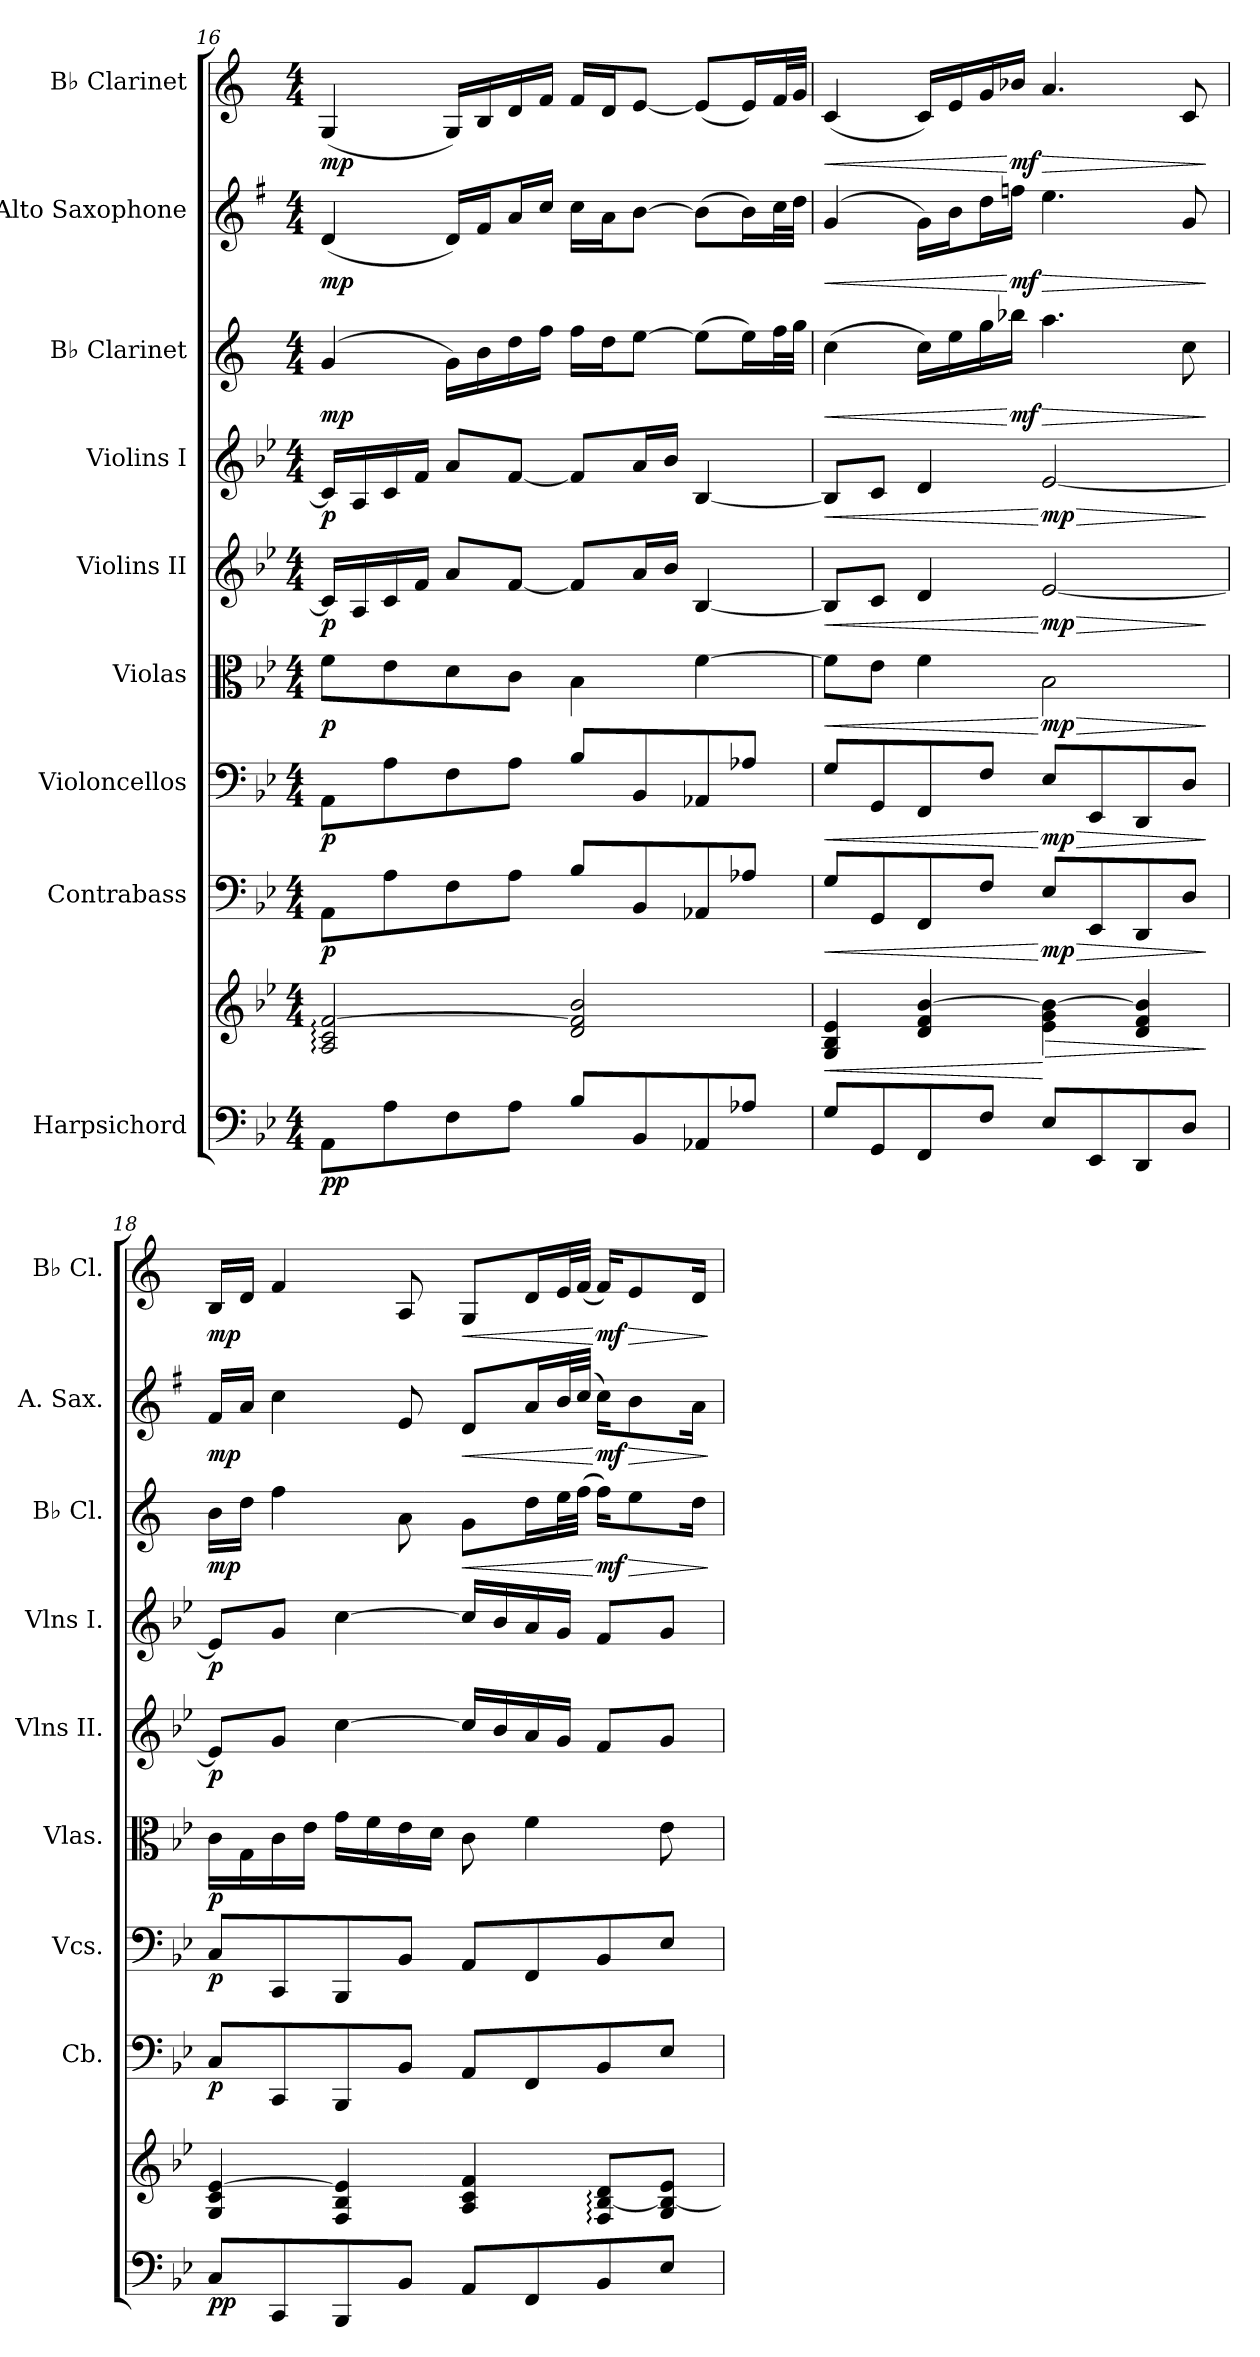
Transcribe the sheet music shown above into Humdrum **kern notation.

**kern	**kern	**dynam	**kern	**dynam	**kern	**dynam	**kern	**dynam	**kern	**dynam	**kern	**dynam	**kern	**dynam	**kern	**dynam	**kern	**dynam
*part9	*part9	*part9	*part8	*part8	*part7	*part7	*part6	*part6	*part5	*part5	*part4	*part4	*part3	*part3	*part2	*part2	*part1	*part1
*staff10	*staff9	*staff9/10	*staff8	*staff8	*staff7	*staff7	*staff6	*staff6	*staff5	*staff5	*staff4	*staff4	*staff3	*staff3	*staff2	*staff2	*staff1	*staff1
*I"Harpsichord	*	*	*I"Contrabass	*	*I"Violoncellos	*	*I"Violas	*	*I"Violins II	*	*I"Violins I	*	*I"B♭ Clarinet	*	*I"Alto Saxophone	*	*I"B♭ Clarinet	*
*	*	*	*I'Cb.	*	*I'Vcs.	*	*I'Vlas.	*	*I'Vlns II.	*	*I'Vlns I.	*	*I'B♭ Cl.	*	*I'A. Sax.	*	*I'B♭ Cl.	*
*clefF4	*clefG2	*	*clefF4	*	*clefF4	*	*clefC3	*	*clefG2	*	*clefG2	*	*clefG2	*	*clefG2	*	*clefG2	*
*	*	*	*ITrd7c12	*	*	*	*	*	*	*	*	*	*ITrd1c2	*	*ITrd5c9	*	*ITrd1c2	*
*k[b-e-]	*k[b-e-]	*	*k[b-e-]	*	*k[b-e-]	*	*k[b-e-]	*	*k[b-e-]	*	*k[b-e-]	*	*k[b-e-]	*	*k[b-e-]	*	*k[b-e-]	*
*M4/4	*M4/4	*	*M4/4	*	*M4/4	*	*M4/4	*	*M4/4	*	*M4/4	*	*M4/4	*	*M4/4	*	*M4/4	*
=16	=16	=16	=16	=16	=16	=16	=16	=16	=16	=16	=16	=16	=16	=16	=16	=16	=16	=16
!	!	!LO:DY:b=2	!	!	!	!	!	!	!	!	!	!	!	!	!	!	!	!
!	!	!LO:DY:n=1:b	!	!LO:DY:b	!	!LO:DY:b	!	!LO:DY:b	!	!LO:DY:b	!	!LO:DY:b	!	!LO:DY:b	!	!LO:DY:b	!	!LO:DY:b
8AA/L	2A/: 2c/: [2f/:	p p	8AAA/L	p	8AA/L	p	8f\L	p	16c/LL]	p	16c/LL]	p	(4f/	mp	(4F/	mp	(4F/	mp
.	.	.	.	.	.	.	.	.	16A/	.	16A/	.	.	.	.	.	.	.
8A\	.	.	8AA\	.	8A\	.	8e-\	.	16c/	.	16c/	.	.	.	.	.	.	.
.	.	.	.	.	.	.	.	.	16f/JJ	.	16f/JJ	.	.	.	.	.	.	.
8F\	.	.	8FF\	.	8F\	.	8d\	.	8a/L	.	8a/L	.	16f/LL)	.	16F/LL)	.	16F/LL)	.
.	.	.	.	.	.	.	.	.	.	.	.	.	16a\	.	16A/J	.	16A/	.
8A\J	.	.	8AA\J	.	8A\J	.	8c\J	.	[8f/J	.	[8f/J	.	16cc\	.	16c/L	.	16c/	.
.	.	.	.	.	.	.	.	.	.	.	.	.	16ee-\JJ	.	16e-/JJ	.	16e-/JJ	.
8B-\L	2d/ 2f/] 2b-/	.	8BB-\L	.	8B-\L	.	4B-\	.	8f/L]	.	8f/L]	.	16ee-\LL	.	16e-\LL	.	16e-/LL	.
.	.	.	.	.	.	.	.	.	.	.	.	.	16cc\J	.	16c\J	.	16c/J	.
8BB-/	.	.	8BBB-/	.	8BB-/	.	.	.	16a/L	.	16a/L	.	[8dd\J	.	[8d\J	.	[8d/J	.
.	.	.	.	.	.	.	.	.	16b-\JJ	.	16b-\JJ	.	.	.	.	.	.	.
8AA-X/	.	.	8AAA-X/	.	8AA-X/	.	[4f\	.	[4B-/	.	[4B-/	.	(8dd\L]	.	(8d\L]	.	(8d/L]	.
8A-X\J	.	.	8AA-X\J	.	8A-X\J	.	.	.	.	.	.	.	16dd\L)	.	16d\L)	.	16d/L)	.
.	.	.	.	.	.	.	.	.	.	.	.	.	32ee-\L	.	32e-\L	.	32e-/L	.
.	.	.	.	.	.	.	.	.	.	.	.	.	32ff\JJJ	.	32f\JJJ	.	32f/JJJ	.
=17	=17	=17	=17	=17	=17	=17	=17	=17	=17	=17	=17	=17	=17	=17	=17	=17	=17	=17
!	!	!LO:HP:b	!	!LO:HP:b	!	!LO:HP:b	!	!LO:HP:b	!	!LO:HP:b	!	!LO:HP:b	!	!LO:HP:b	!	!LO:HP:b	!	!LO:HP:b
8G\L	4G/ 4B-/ 4e-/	<	8GG\L	<	8G\L	<	8f\L]	<	8B-/L]	<	8B-/L]	<	(4b-\	<	(4B-/	<	(4B-/	<
8GG/	.	.	8GGG/	.	8GG/	.	8e-\J	.	8c/J	.	8c/J	.	.	.	.	.	.	.
8FF/	4d/ 4f/ [4b-/	.	8FFF/	.	8FF/	.	4f\	.	4d/	.	4d/	.	16b-\LL)	.	16B-\LL)	.	16B-/LL)	.
.	.	.	.	.	.	.	.	.	.	.	.	.	16dd\	.	16d\J	.	16d/	.
8F\J	.	.	8FF\J	.	8F\J	.	.	.	.	.	.	.	16ff\	.	16f\L	.	16f/	.
!	!	!	!	!	!	!	!	!	!	!	!	!	!	!LO:DY:n=1:b	!	!LO:DY:n=1:b	!	!LO:DY:n=1:b
.	.	.	.	.	.	.	.	.	.	.	.	.	16aa-X\JJ	[ mf	16a-X\JJ	[ mf	16a-X/JJ	[ mf
!	!	!LO:HP:n=1:b	!	!LO:HP:n=1:b	!	!LO:HP:n=1:b	!	!LO:HP:n=1:b	!	!LO:HP:n=1:b	!	!LO:HP:n=1:b	!	!LO:HP:b	!	!LO:HP:b	!	!LO:HP:b
!	!	!LO:DY:n=1:b=2	!	!	!	!	!	!	!	!	!	!	!	!	!	!	!	!
!	!	!LO:DY:n=2:b	!	!LO:DY:n=1:b	!	!LO:DY:n=1:b	!	!LO:DY:n=1:b	!	!LO:DY:n=1:b	!	!LO:DY:n=1:b	!	!	!	!	!	!
8E-\L	4e-\ 4g\ 4b-\_	[ > mp mp	8EE-\L	[ > mp	8E-\L	[ > mp	2B-\	[ > mp	[2e-/	[ > mp	[2e-/	[ > mp	4.gg\	>	4.g\	>	4.g/	>
8EE-/	.	.	8EEE-/	.	8EE-/	.	.	.	.	.	.	.	.	.	.	.	.	.
8DD/	4d/ 4f/ 4b-/]	.	8DDD/	.	8DD/	.	.	.	.	.	.	.	.	.	.	.	.	.
8D\J	.	.	8DD\J	.	8D\J	.	.	.	.	.	.	.	8b-\	.	8B-/	.	8B-/	.
.	.	]	.	]	.	]	.	]	.	]	.	]	.	]	.	]	.	]
=18	=18	=18	=18	=18	=18	=18	=18	=18	=18	=18	=18	=18	=18	=18	=18	=18	=18	=18
!	!	!LO:DY:b=2	!	!	!	!	!	!	!	!	!	!	!	!	!	!	!	!
!	!	!LO:DY:n=1:b	!	!LO:DY:b	!	!LO:DY:b	!	!LO:DY:b	!	!LO:DY:b	!	!LO:DY:b	!	!LO:DY:b	!	!LO:DY:b	!	!LO:DY:b
8C/L	4G/ 4c/ [4e-/	p p	8CC/L	p	8C/L	p	16c\LL	p	8e-/L]	p	8e-/L]	p	16a\LL	mp	16A/LL	mp	16A/LL	mp
.	.	.	.	.	.	.	16G/	.	.	.	.	.	16cc\JJ	.	16c/JJ	.	16c/JJ	.
8CC/	.	.	8CCC/	.	8CC/	.	16c\	.	8g/J	.	8g/J	.	4ee-\	.	4e-\	.	4e-/	.
.	.	.	.	.	.	.	16e-\JJ	.	.	.	.	.	.	.	.	.	.	.
8BBB-/	4F/ 4B-/ 4e-/]	.	8BBBB-/	.	8BBB-/	.	16g\LL	.	[4cc\	.	[4cc\	.	.	.	.	.	.	.
.	.	.	.	.	.	.	16f\	.	.	.	.	.	.	.	.	.	.	.
8BB-/J	.	.	8BBB-/J	.	8BB-/J	.	16e-\	.	.	.	.	.	8g\	.	8G/	.	8G/	.
.	.	.	.	.	.	.	16d\JJ	.	.	.	.	.	.	.	.	.	.	.
!	!	!	!	!	!	!	!	!	!	!	!	!	!	!LO:HP:b	!	!LO:HP:b	!	!LO:HP:b
8AA/L	4A/ 4c/ 4f/	.	8AAA/L	.	8AA/L	.	8c\	.	16cc\LL]	.	16cc\LL]	.	8f/L	<	8F/L	<	8F/L	<
.	.	.	.	.	.	.	.	.	16b-\	.	16b-\	.	.	.	.	.	.	.
8FF/	.	.	8FFF/	.	8FF/	.	4f\	.	16a/	.	16a/	.	16cc\L	.	16c/L	.	16c/L	.
.	.	.	.	.	.	.	.	.	16g/JJ	.	16g/JJ	.	32dd\L	.	32d/L	.	32d/L	.
.	.	.	.	.	.	.	.	.	.	.	.	.	(32ee-\JJJ	.	(32e-/JJJ	.	(32e-/JJJ	.
!	!	!	!	!	!	!	!	!	!	!	!	!	!	!LO:DY:n=1:b	!	!LO:DY:n=1:b	!	!LO:DY:n=1:b
8BB-/	8F/: [8B-/: 8d/:L	.	8BBB-/	.	8BB-/	.	.	.	8f/L	.	8f/L	.	16ee-\KL)	[ mf	16e-\KL)	[ mf	16e-/KL)	[ mf
!	!	!	!	!	!	!	!	!	!	!	!	!	!	!LO:HP:b	!	!LO:HP:b	!	!LO:HP:b
.	.	.	.	.	.	.	.	.	.	.	.	.	8dd\	>	8d\	>	8d/	>
8E-\J	8G/ 8B-/_ 8e-/J	.	8EE-\J	.	8E-\J	.	8e-\	.	8g/J	.	8g/J	.	.	.	.	.	.	.
.	.	.	.	.	.	.	.	.	.	.	.	.	16cc\Jk	.	16c\Jk	.	16c/Jk	.
.	.	.	.	.	.	.	.	.	.	.	.	.	.	]	.	]	.	]
=	=	=	=	=	=	=	=	=	=	=	=	=	=	=	=	=	=	=
*-	*-	*-	*-	*-	*-	*-	*-	*-	*-	*-	*-	*-	*-	*-	*-	*-	*-	*-
